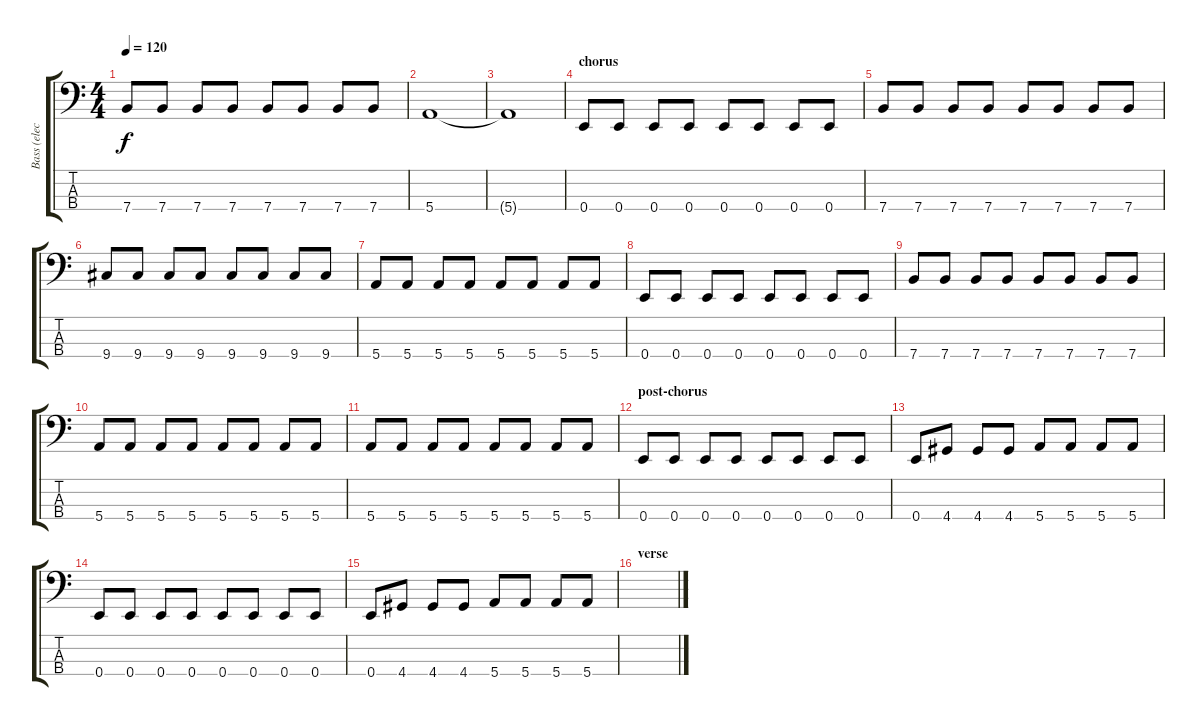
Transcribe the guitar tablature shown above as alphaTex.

\track ("Bass (electric/finger)" "Bass (elec") {instrument electricbassfinger}
\staff {score tabs}
\tuning (G2 D2 A1 E1) {hide}
\ts (4 4)
\tempo 120
\clef f4
\ks c
7.4.8{dy f} 7.4.8 7.4.8 7.4.8 7.4.8 7.4.8 7.4.8 7.4.8 |
5.4.1 |
5.4{t}.1 |
\section ("" "chorus")
0.4.8 0.4.8 0.4.8 0.4.8 0.4.8 0.4.8 0.4.8 0.4.8 |
7.4.8 7.4.8 7.4.8 7.4.8 7.4.8 7.4.8 7.4.8 7.4.8 |
9.4.8 9.4.8 9.4.8 9.4.8 9.4.8 9.4.8 9.4.8 9.4.8 |
5.4.8 5.4.8 5.4.8 5.4.8 5.4.8 5.4.8 5.4.8 5.4.8 |
0.4.8 0.4.8 0.4.8 0.4.8 0.4.8 0.4.8 0.4.8 0.4.8 |
7.4.8 7.4.8 7.4.8 7.4.8 7.4.8 7.4.8 7.4.8 7.4.8 |
5.4.8 5.4.8 5.4.8 5.4.8 5.4.8 5.4.8 5.4.8 5.4.8 |
5.4.8 5.4.8 5.4.8 5.4.8 5.4.8 5.4.8 5.4.8 5.4.8 |
\section ("" "post-chorus")
0.4.8 0.4.8 0.4.8 0.4.8 0.4.8 0.4.8 0.4.8 0.4.8 |
0.4.8 4.4.8 4.4.8 4.4.8 5.4.8 5.4.8 5.4.8 5.4.8 |
0.4.8 0.4.8 0.4.8 0.4.8 0.4.8 0.4.8 0.4.8 0.4.8 |
0.4.8 4.4.8 4.4.8 4.4.8 5.4.8 5.4.8 5.4.8 5.4.8 |
\section ("" "verse")
